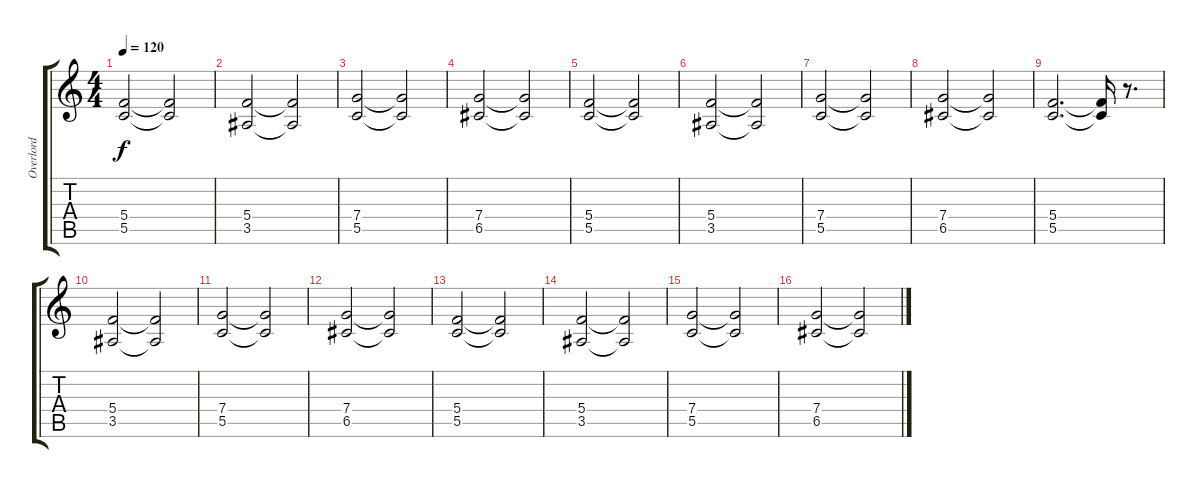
\track ("Overlord" "Overlord") {instrument distortionguitar}
\staff {score tabs}
\tuning (D4 A3 F3 C3 G2 D2) {hide}
\ts (4 4)
\tempo 120
\clef g2
\ks c
(5.4 5.5).2{dy f} (5.4{t} 5.5{t}).2 |
(5.4 3.5).2 (5.4{t} 3.5{t}).2 |
(7.4 5.5).2 (7.4{t} 5.5{t}).2 |
(7.4 6.5).2 (7.4{t} 6.5{t}).2 |
(5.4 5.5).2 (5.4{t} 5.5{t}).2 |
(5.4 3.5).2 (5.4{t} 3.5{t}).2 |
(7.4 5.5).2 (7.4{t} 5.5{t}).2 |
(7.4 6.5).2 (7.4{t} 6.5{t}).2 |
(5.4 5.5).2{d} (5.4{t} 5.5{t}).16 r.8{d} |
(5.4 3.5).2 (5.4{t} 3.5{t}).2 |
(7.4 5.5).2 (7.4{t} 5.5{t}).2 |
(7.4 6.5).2 (7.4{t} 6.5{t}).2 |
(5.4 5.5).2 (5.4{t} 5.5{t}).2 |
(5.4 3.5).2 (5.4{t} 3.5{t}).2 |
(7.4 5.5).2 (7.4{t} 5.5{t}).2 |
(7.4 6.5).2 (7.4{t} 6.5{t}).2
